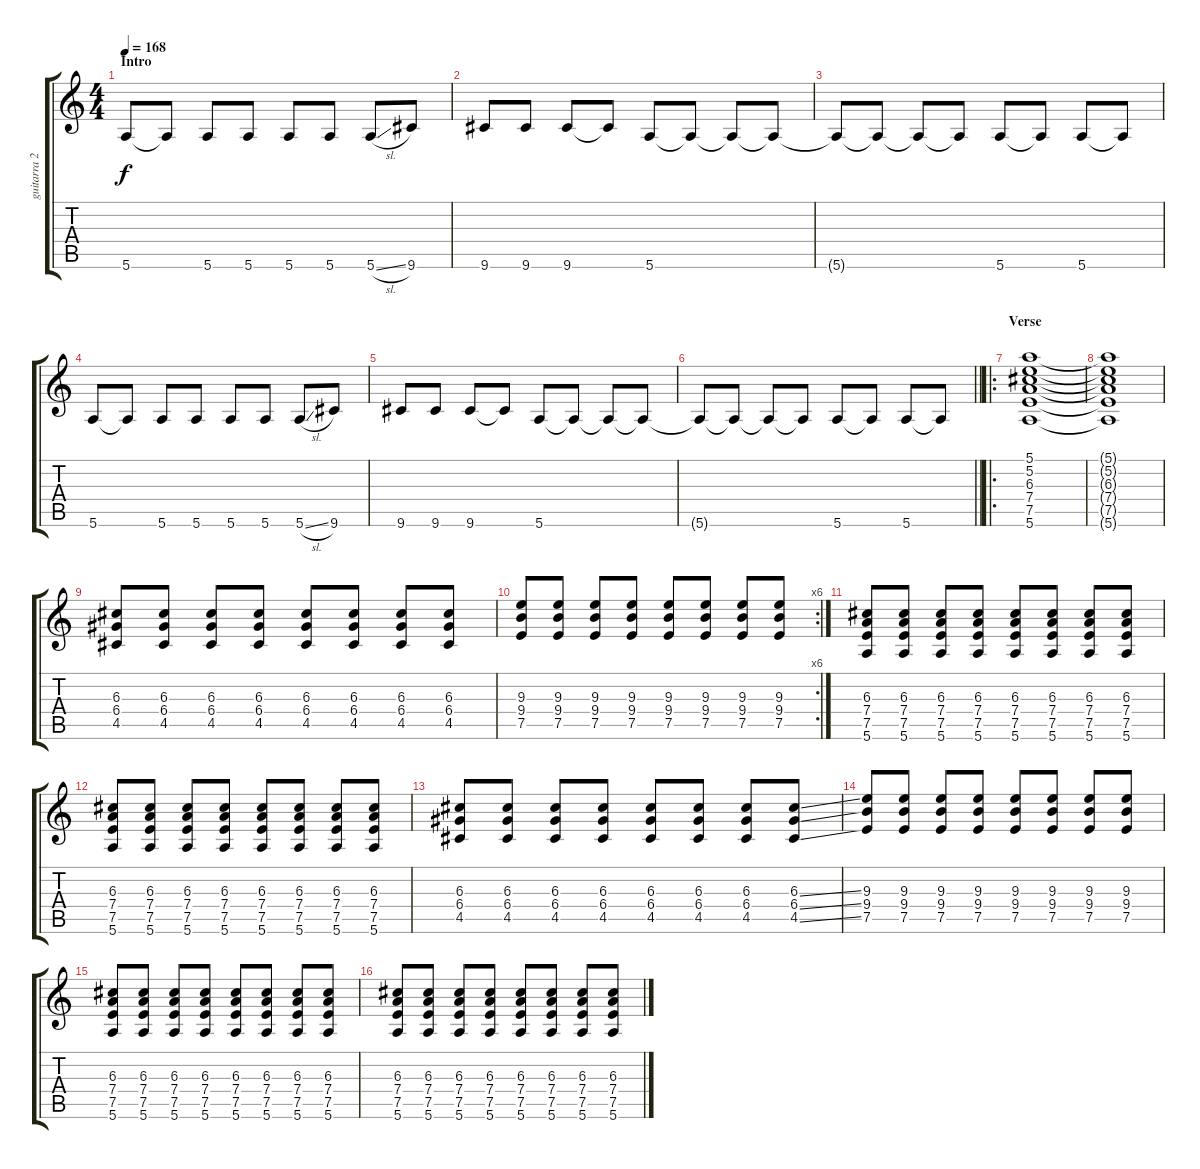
\track ("guitarra 2 RSE" "guitarra 2") {instrument overdrivenguitar}
\staff {score tabs}
\tuning (E4 B3 G3 D3 A2 E2) {hide}
\ts (4 4)
\section ("" "Intro")
\tempo 168
\clef g2
\ks c
5.6.8{dy f instrument overdrivenguitar} 5.6{t}.8 5.6.8 5.6.8 5.6.8 5.6.8 5.6{sl}.8 9.6.8 |
9.6.8 9.6.8 9.6.8 9.6{t}.8 5.6.8 5.6{t}.8 5.6{t}.8 5.6{t}.8 |
5.6{t}.8 5.6{t}.8 5.6{t}.8 5.6{t}.8 5.6.8 5.6{t}.8 5.6.8 5.6{t}.8 |
5.6.8 5.6{t}.8 5.6.8 5.6.8 5.6.8 5.6.8 5.6{sl}.8 9.6.8 |
9.6.8 9.6.8 9.6.8 9.6{t}.8 5.6.8 5.6{t}.8 5.6{t}.8 5.6{t}.8 |
\barLineRight lightlight
5.6{t}.8 5.6{t}.8 5.6{t}.8 5.6{t}.8 5.6.8 5.6{t}.8 5.6.8 5.6{t}.8 |
\ro
\section ("" "Verse")
(5.1 5.2 6.3 7.4 7.5 5.6).1 |
(5.1{t} 5.2{t} 6.3{t} 7.4{t} 7.5{t} 5.6{t}).1 |
(6.3 6.4 4.5).8 (6.3 6.4 4.5).8 (6.3 6.4 4.5).8 (6.3 6.4 4.5).8 (6.3 6.4 4.5).8 (6.3 6.4 4.5).8 (6.3 6.4 4.5).8 (6.3 6.4 4.5).8 |
\rc 6
(9.3 9.4 7.5).8 (9.3 9.4 7.5).8 (9.3 9.4 7.5).8 (9.3 9.4 7.5).8 (9.3 9.4 7.5).8 (9.3 9.4 7.5).8 (9.3 9.4 7.5).8 (9.3 9.4 7.5).8 |
(6.3 7.4 7.5 5.6).8 (6.3 7.4 7.5 5.6).8 (6.3 7.4 7.5 5.6).8 (6.3 7.4 7.5 5.6).8 (6.3 7.4 7.5 5.6).8 (6.3 7.4 7.5 5.6).8 (6.3 7.4 7.5 5.6).8 (6.3 7.4 7.5 5.6).8 |
(6.3 7.4 7.5 5.6).8 (6.3 7.4 7.5 5.6).8 (6.3 7.4 7.5 5.6).8 (6.3 7.4 7.5 5.6).8 (6.3 7.4 7.5 5.6).8 (6.3 7.4 7.5 5.6).8 (6.3 7.4 7.5 5.6).8 (6.3 7.4 7.5 5.6).8 |
(6.3 6.4 4.5).8 (6.3 6.4 4.5).8 (6.3 6.4 4.5).8 (6.3 6.4 4.5).8 (6.3 6.4 4.5).8 (6.3 6.4 4.5).8 (6.3 6.4 4.5).8 (6.3{ss} 6.4{ss} 4.5{ss}).8 |
(9.3 9.4 7.5).8 (9.3 9.4 7.5).8 (9.3 9.4 7.5).8 (9.3 9.4 7.5).8 (9.3 9.4 7.5).8 (9.3 9.4 7.5).8 (9.3 9.4 7.5).8 (9.3 9.4 7.5).8 |
(6.3 7.4 7.5 5.6).8 (6.3 7.4 7.5 5.6).8 (6.3 7.4 7.5 5.6).8 (6.3 7.4 7.5 5.6).8 (6.3 7.4 7.5 5.6).8 (6.3 7.4 7.5 5.6).8 (6.3 7.4 7.5 5.6).8 (6.3 7.4 7.5 5.6).8 |
(6.3 7.4 7.5 5.6).8 (6.3 7.4 7.5 5.6).8 (6.3 7.4 7.5 5.6).8 (6.3 7.4 7.5 5.6).8 (6.3 7.4 7.5 5.6).8 (6.3 7.4 7.5 5.6).8 (6.3 7.4 7.5 5.6).8 (6.3 7.4 7.5 5.6).8
